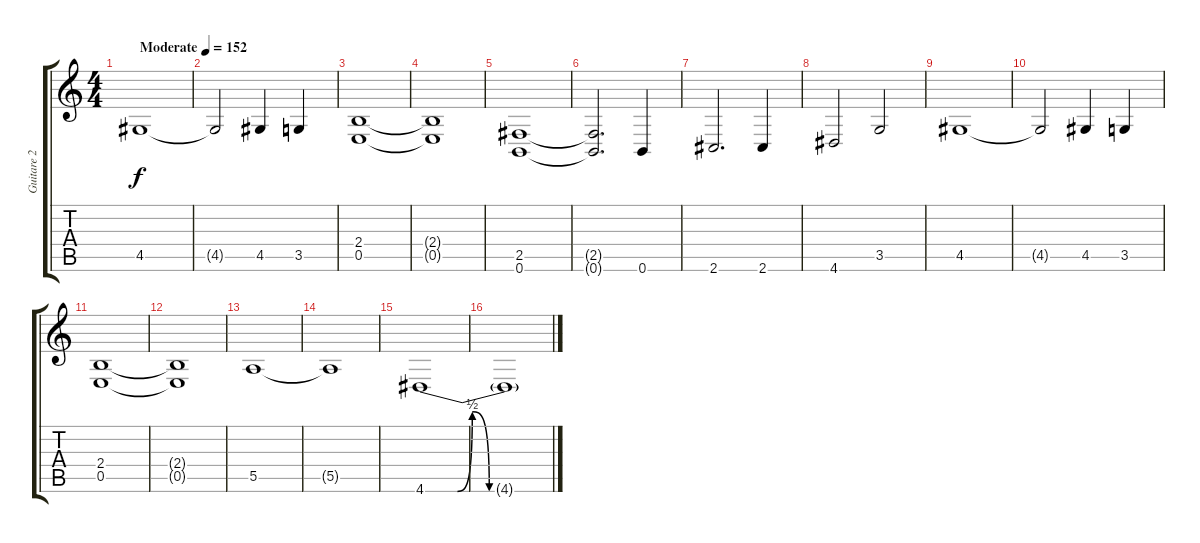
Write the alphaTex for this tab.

\track ("Guitare 2" "Guitare 2") {instrument distortionguitar}
\staff {score tabs}
\tuning (B3 Gb3 D3 A2 E2 B1) {hide}
\ts (4 4)
\tempo (152 "Moderate")
\clef g2
\ks c
4.5.1{dy f instrument distortionguitar} |
4.5{t}.2 4.5.4 3.5.4 |
(2.4 0.5).1 |
(2.4{t} 0.5{t}).1 |
(2.5 0.6).1 |
(2.5{t} 0.6{t}).2{d} 0.6.4 |
2.6.2{d} 2.6.4 |
4.6.2 3.5.2 |
4.5.1 |
4.5{t}.2 4.5.4 3.5.4 |
(2.4 0.5).1 |
(2.4{t} 0.5{t}).1 |
5.5.1 |
5.5{t}.1 |
4.6{be (custom 0 0 15 0 22 2 30 0 45 0 60 0)}.1 |
4.6{t}.1
